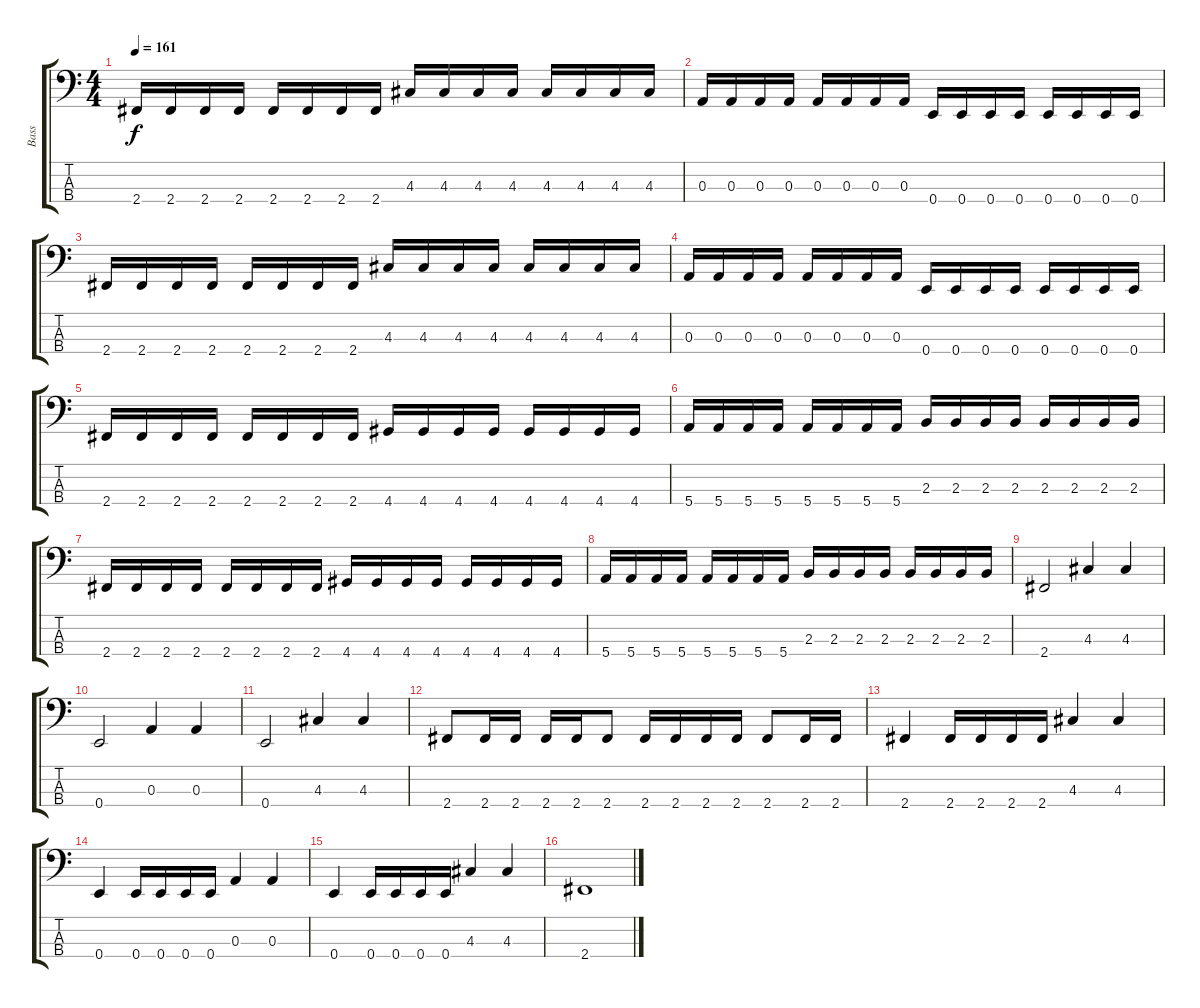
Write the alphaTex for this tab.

\track ("Bass" "Bass") {instrument electricbasspick}
\staff {score tabs}
\tuning (G2 D2 A1 E1) {hide}
\ts (4 4)
\tempo 161
\clef f4
\ks c
2.4.16{dy f} 2.4.16 2.4.16 2.4.16 2.4.16 2.4.16 2.4.16 2.4.16 4.3.16 4.3.16 4.3.16 4.3.16 4.3.16 4.3.16 4.3.16 4.3.16 |
0.3.16 0.3.16 0.3.16 0.3.16 0.3.16 0.3.16 0.3.16 0.3.16 0.4.16 0.4.16 0.4.16 0.4.16 0.4.16 0.4.16 0.4.16 0.4.16 |
2.4.16 2.4.16 2.4.16 2.4.16 2.4.16 2.4.16 2.4.16 2.4.16 4.3.16 4.3.16 4.3.16 4.3.16 4.3.16 4.3.16 4.3.16 4.3.16 |
0.3.16 0.3.16 0.3.16 0.3.16 0.3.16 0.3.16 0.3.16 0.3.16 0.4.16 0.4.16 0.4.16 0.4.16 0.4.16 0.4.16 0.4.16 0.4.16 |
2.4.16 2.4.16 2.4.16 2.4.16 2.4.16 2.4.16 2.4.16 2.4.16 4.4.16 4.4.16 4.4.16 4.4.16 4.4.16 4.4.16 4.4.16 4.4.16 |
5.4.16 5.4.16 5.4.16 5.4.16 5.4.16 5.4.16 5.4.16 5.4.16 2.3.16 2.3.16 2.3.16 2.3.16 2.3.16 2.3.16 2.3.16 2.3.16 |
2.4.16 2.4.16 2.4.16 2.4.16 2.4.16 2.4.16 2.4.16 2.4.16 4.4.16 4.4.16 4.4.16 4.4.16 4.4.16 4.4.16 4.4.16 4.4.16 |
5.4.16 5.4.16 5.4.16 5.4.16 5.4.16 5.4.16 5.4.16 5.4.16 2.3.16 2.3.16 2.3.16 2.3.16 2.3.16 2.3.16 2.3.16 2.3.16 |
2.4.2 4.3.4 4.3.4 |
0.4.2 0.3.4 0.3.4 |
0.4.2 4.3.4 4.3.4 |
2.4.8 2.4.16 2.4.16 2.4.16 2.4.16 2.4.8 2.4.16 2.4.16 2.4.16 2.4.16 2.4.8 2.4.16 2.4.16 |
2.4.4 2.4.16 2.4.16 2.4.16 2.4.16 4.3.4 4.3.4 |
0.4.4 0.4.16 0.4.16 0.4.16 0.4.16 0.3.4 0.3.4 |
0.4.4 0.4.16 0.4.16 0.4.16 0.4.16 4.3.4 4.3.4 |
2.4.1
